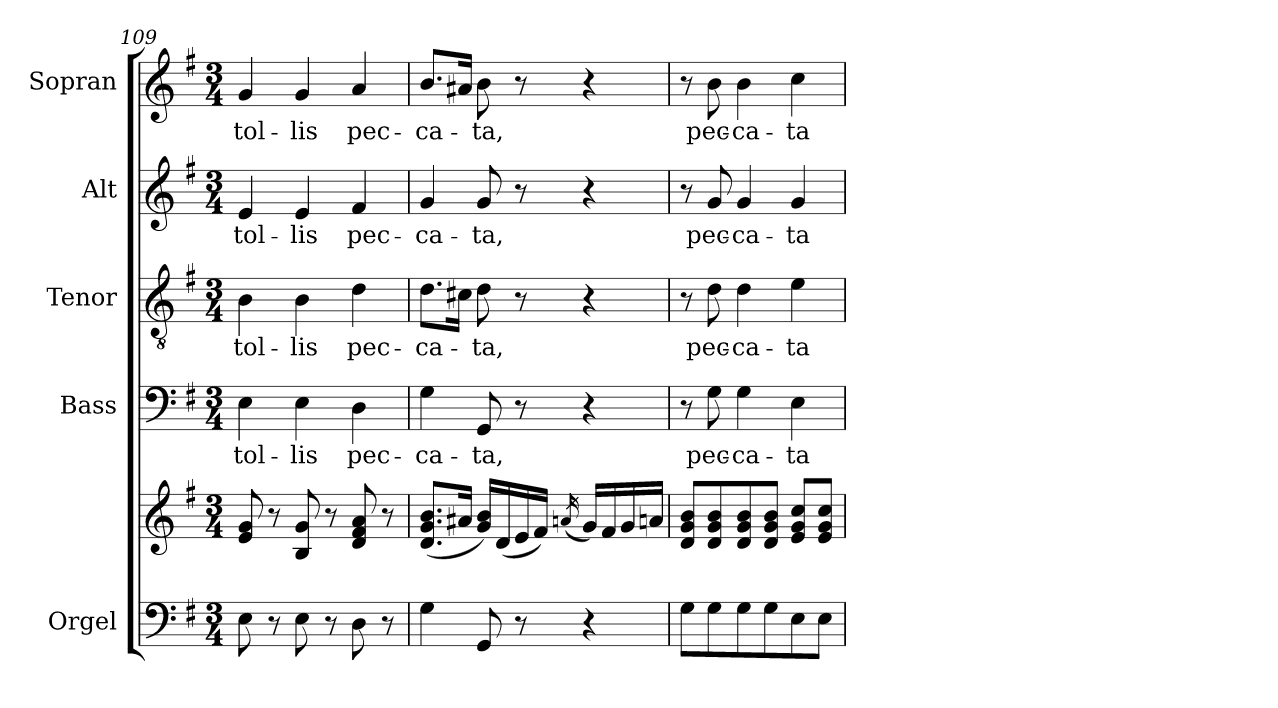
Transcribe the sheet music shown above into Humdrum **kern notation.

**kern	**kern	**kern	**text	**kern	**text	**kern	**text	**kern	**text
*part5	*part5	*part4	*part4	*part3	*part3	*part2	*part2	*part1	*part1
*staff6	*staff5	*staff4	*staff4	*staff3	*staff3	*staff2	*staff2	*staff1	*staff1
*I"Orgel	*	*I"Bass	*	*I"Tenor	*	*I"Alt	*	*I"Sopran	*
*I'Org.	*	*I'B.	*	*I'T.	*	*I'A.	*	*I'S.	*
!!LO:LB:g=z
*clefF4	*clefG2	*clefF4	*	*clefGv2	*	*clefG2	*	*clefG2	*
*k[f#]	*k[f#]	*k[f#]	*	*k[f#]	*	*k[f#]	*	*k[f#]	*
*G:	*G:	*G:	*	*G:	*	*G:	*	*G:	*
*M3/4	*M3/4	*M3/4	*	*M3/4	*	*M3/4	*	*M3/4	*
=109	=109	=109	=109	=109	=109	=109	=109	=109	=109
!	!	!	!LO:LY:b	!	!LO:LY:b	!	!LO:LY:b	!	!LO:LY:b
8E\	8e/ 8g/	4E\	tol-	4B\	tol-	4e/	tol-	4g/	tol-
8r	8r	.	.	.	.	.	.	.	.
!	!	!	!LO:LY:b	!	!LO:LY:b	!	!LO:LY:b	!	!LO:LY:b
8E\	8B/ 8g/	4E\	-lis	4B\	-lis	4e/	-lis	4g/	-lis
8r	8r	.	.	.	.	.	.	.	.
!	!	!	!LO:LY:b	!	!LO:LY:b	!	!LO:LY:b	!	!LO:LY:b
8D\	8d/ 8f#/ 8a/	4D\	pec-	4d\	pec-	4f#/	pec-	4a/	pec-
8r	8r	.	.	.	.	.	.	.	.
=110	=110	=110	=110	=110	=110	=110	=110	=110	=110
!	!	!	!LO:LY:b	!	!LO:LY:b	!	!LO:LY:b	!	!LO:LY:b
4G\	(<8.d/ 8.g/ 8.b/L	4G\	-ca-	8.d\L	-ca-	4g/	-ca-	8.b/L	-ca-
.	16a#X/Jk	.	.	16c#X\Jk	.	.	.	16a#X/Jk	.
!	!	!	!LO:LY:b	!	!LO:LY:b	!	!LO:LY:b	!	!LO:LY:b
8GG/	16g/ 16b/LL)	8GG/	-ta,	8d\	-ta,	8g/	-ta,	8b\	-ta,
.	(<16d/	.	.	.	.	.	.	.	.
8r	16e/	8r	.	8r	.	8r	.	8r	.
.	16f#/JJ)	.	.	.	.	.	.	.	.
.	(<16qan/	.	.	.	.	.	.	.	.
4r	16g/LL)	4r	.	4r	.	4r	.	4r	.
.	16f#/	.	.	.	.	.	.	.	.
.	16g/	.	.	.	.	.	.	.	.
.	16a/JJ	.	.	.	.	.	.	.	.
=111	=111	=111	=111	=111	=111	=111	=111	=111	=111
8G\L	8d/ 8g/ 8b/L	8r	.	8r	.	8r	.	8r	.
!	!	!	!LO:LY:b	!	!LO:LY:b	!	!LO:LY:b	!	!LO:LY:b
8G\	8d/ 8g/ 8b/	8G\	pec-	8d\	pec-	8g/	pec-	8b\	pec-
!	!	!	!LO:LY:b	!	!LO:LY:b	!	!LO:LY:b	!	!LO:LY:b
8G\	8d/ 8g/ 8b/	4G\	-ca-	4d\	-ca-	4g/	-ca-	4b\	-ca-
8G\	8d/ 8g/ 8b/J	.	.	.	.	.	.	.	.
!	!	!	!LO:LY:b	!	!LO:LY:b	!	!LO:LY:b	!	!LO:LY:b
8E\	8e/ 8g/ 8cc/L	4E\	-ta	4e\	-ta	4g/	-ta	4cc\	-ta
8E\J	8e/ 8g/ 8cc/J	.	.	.	.	.	.	.	.
=	=	=	=	=	=	=	=	=	=
*-	*-	*-	*-	*-	*-	*-	*-	*-	*-
